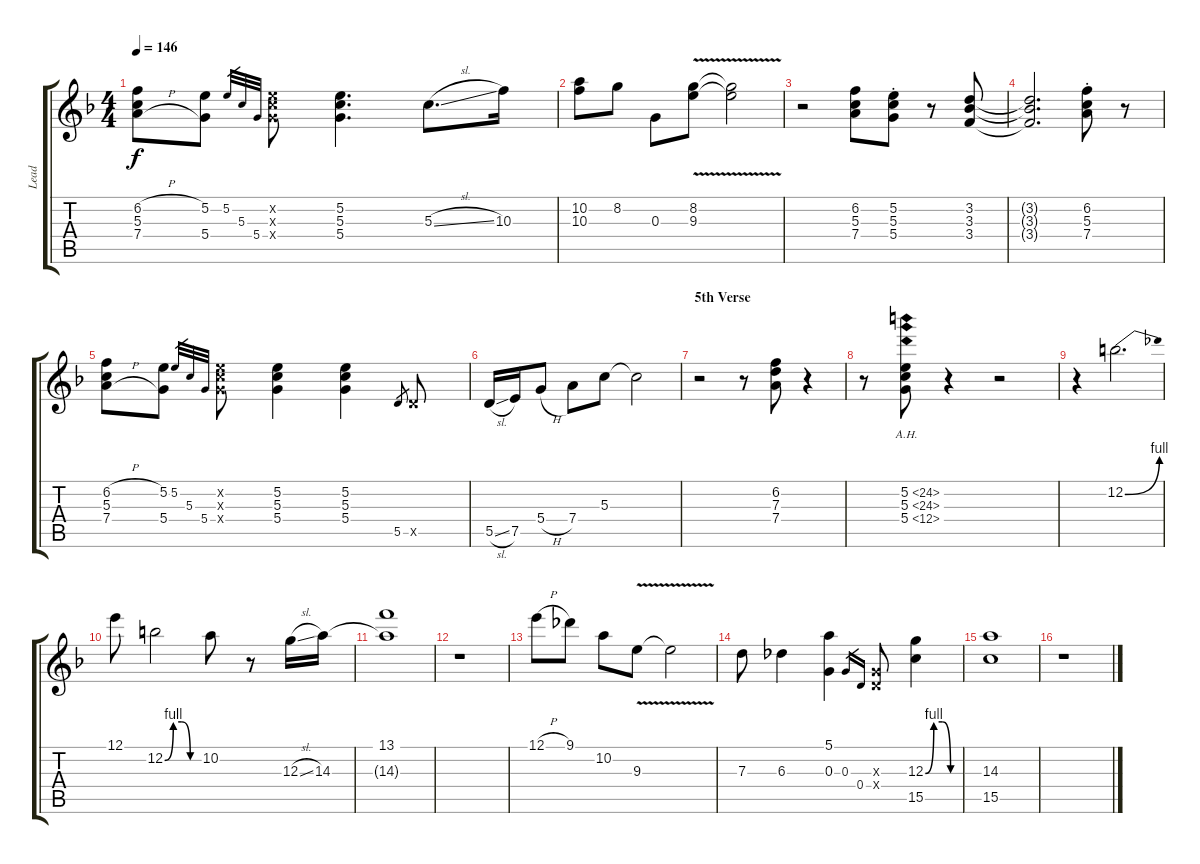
\track ("Lead" "Lead") {mute instrument electricguitarclean}
\staff {score tabs}
\tuning (E4 B3 G3 D3 A2 E2) {hide}
\ts (4 4)
\tempo 146
\clef g2
\ks f
(6.2{h} 5.3 7.4{h}).8{dy f} (5.2 5.4).8 5.2.32{gr} 5.3.32{gr} 5.4.32{gr} (5.2{x} 5.3{x} 5.4{x}).8 (5.2 5.3 5.4).4{d} 5.3{sl}.8{d} 10.3.16 |
(10.2 10.3).8 8.2.8 0.3.8 (8.2{v} 9.3{v}).8 (8.2{t} 9.3{t}).2 |
r.2 (6.2 5.3 7.4).8 (5.2{st} 5.3{st} 5.4{st}).8 r.8 (3.2 3.3 3.4).8 |
(3.2{t} 3.3{t} 3.4{t}).2{d} (6.2{st} 5.3{st} 7.4{st}).8 r.8 |
(6.2{h} 5.3 7.4{h}).8 (5.2 5.4).8 5.2.32{gr} 5.3.32{gr} 5.4.32{gr} (5.2{x} 5.3{x} 5.4{x}).8 (5.2 5.3 5.4).4 (5.2 5.3 5.4).4 5.5.8{gr} 5.5{x}.8 |
5.5{sl}.16 7.5.16 5.4{h}.8 7.4.8 5.3.8 5.3{t}.2 |
\section ("" "5th Verse")
r.2 r.8 (6.2 7.3 7.4).8 r.4 |
r.8 (5.2{ah 19} 5.3{ah 19} 5.4{ah 7}).8 r.4 r.2 |
r.4 12.2{be (bend 0 0 60 4)}.2{d} |
12.1.8 12.2{be (custom 0 0 15 4 30 4 45 0 60 0)}.2 10.2.8 r.8 12.3{sl}.16 14.3.16 |
(13.1 14.3{t}).1 |
r.1 |
12.1{h}.8 9.1.8 10.2.8 9.3{v}.8 9.3{t}.2 |
7.3.8 6.3.4 (5.1 0.3).4 0.3.16{gr} 0.4.16{gr} (0.3{x} 0.4{x}).8 (12.3{be (custom 0 0 15 4 30 4 45 0 60 0)} 15.5).4 |
(14.3 15.5).1 |
r.1
